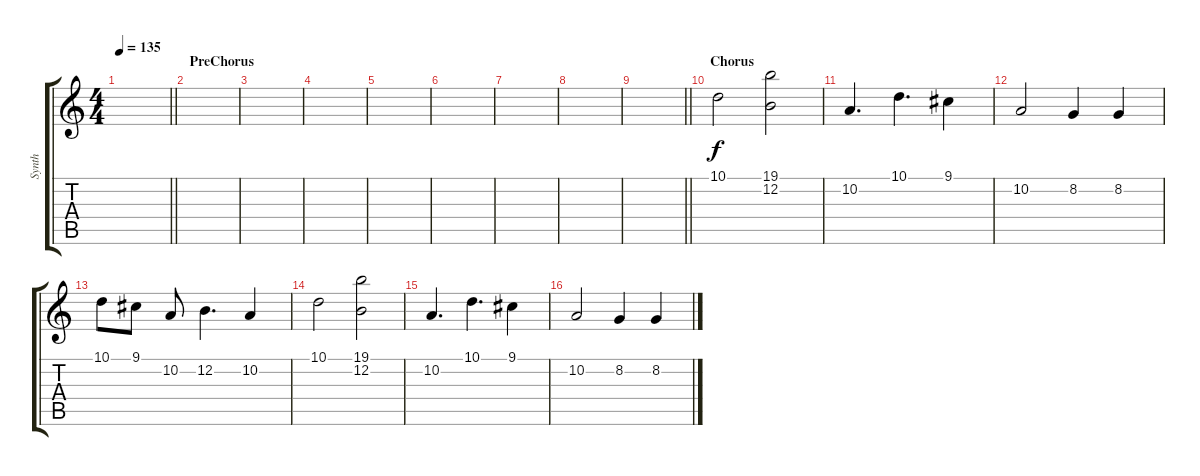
\track ("Synth" "Synth") {instrument lead2sawtooth}
\staff {score tabs}
\tuning (E4 B3 G3 D3 A2 E2) {hide}
\ts (4 4)
\tempo 135
\clef g2
\barLineRight lightlight
\ks c
|
\section ("" "PreChorus")
|
|
|
|
|
|
|
\barLineRight lightlight
|
\section ("" "Chorus")
10.1.2 (19.1 12.2).2 |
10.2.4{d} 10.1.4{d} 9.1.4 |
10.2.2 8.2.4 8.2.4 |
10.1.8 9.1.8 10.2.8 12.2.4{d} 10.2.4 |
10.1.2 (19.1 12.2).2 |
10.2.4{d} 10.1.4{d} 9.1.4 |
10.2.2 8.2.4 8.2.4
